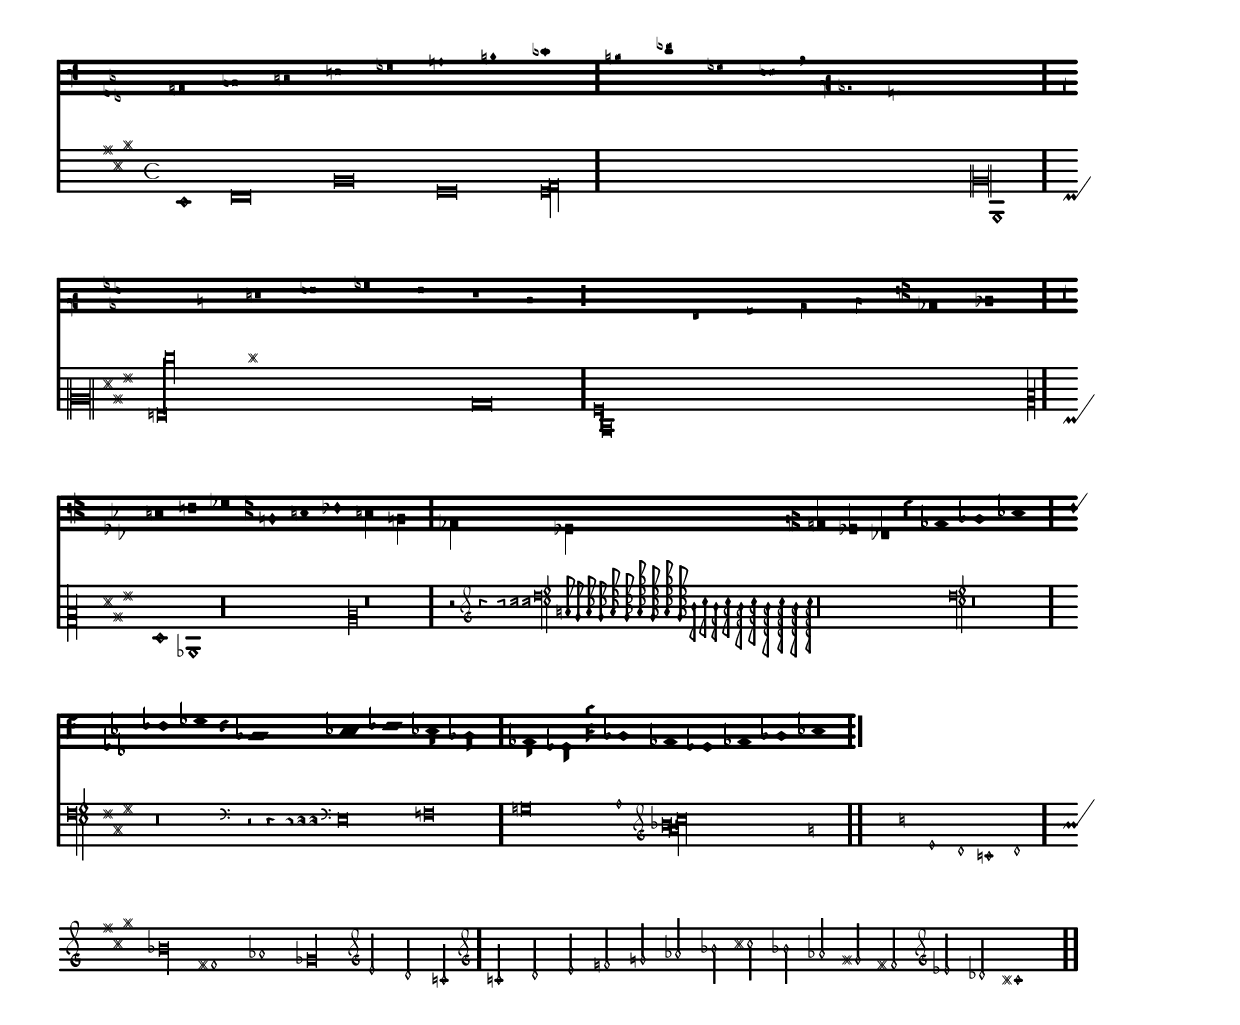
%% Do not edit this file; it is auto-generated from LSR http://lsr.dsi.unimi.it
%% This file is in the public domain.
\version "2.11.38"

\header {
  lsrtags = "ancient-notation"
 texidoc = "
Here are shown many (all?) of the symbols that are included in
LilyPond's support of ancient notation.


" }
% begin verbatim
upperStaff = \context GregorianStaff = "upperStaff" <<
  \context GregorianVoice <<
    \set Score.timing = ##f
%   \set Score.forceAccidental = ##t %%%%%%%% FIXME: what happened to this property?

    \override Staff.StaffSymbol  #'line-count = #4

     \transpose c c {
	\override Staff.KeySignature #'glyph-name-alist = #alteration-vaticana-glyph-name-alist
	\override Staff.Accidental #'glyph-name-alist = #alteration-vaticana-glyph-name-alist
	\override NoteHead  #'style = #'vaticana.punctum
	\key es \major
	\clef "vaticana-fa2"
	c!1 des! e! f! ges!

	\override NoteHead  #'style = #'vaticana.inclinatum
	a! b! ces'
	\override Staff.BarLine  #'bar-size = #3.0 \bar "|"
%	\break % 1 (8*1)

	\override NoteHead  #'style = #'vaticana.quilisma
	b! des'! ges! fes!
	\breathe
	\clef "vaticana-fa1"
	\override NoteHead  #'style = #'vaticana.plica
	es d
	\override NoteHead  #'style = #'vaticana.reverse-plica
	c d
	\override Staff.BarLine  #'bar-size = #3.0 \bar "|"
%	\break %2 (8*1)

	\override NoteHead  #'style = #'vaticana.punctum-cavum
	es f
	\override NoteHead  #'style = #'vaticana.lpes
	g as
	\override NoteHead  #'style = #'vaticana.upes
	bes as
	\override NoteHead  #'style = #'vaticana.vupes
	g f
	\override NoteHead  #'style = #'vaticana.linea-punctum
	\override Staff.BarLine  #'bar-size = #2.0 \bar "|"
%	\break % 3 (8*1)

	es d
	\override NoteHead  #'style = #'vaticana.epiphonus
	c d
	\override NoteHead  #'style = #'vaticana.cephalicus
	es f

	\override Staff.KeySignature #'glyph-name-alist = #alteration-medicaea-glyph-name-alist
	\override Staff.Accidental #'glyph-name-alist = #alteration-medicaea-glyph-name-alist
	\override Staff.Custos  #'style = #'medicaea
	\override NoteHead  #'style = #'medicaea.punctum
	\clef "medicaea-fa2"
	ces! des!
	\override Staff.BarLine  #'bar-size = #3.0 \bar "|"
%	\break % 4 (8*1)

	e! f! ges!
	\clef "medicaea-do2"
	\override NoteHead  #'style = #'medicaea.inclinatum
	a! b! ces'!
	\override NoteHead  #'style = #'medicaea.virga
	b! a!
	\override Staff.BarLine  #'bar-size = #3.0 \bar "|"
%	\break % 5 (8*1)

	ges! fes!
	\clef "medicaea-fa1"
	\override NoteHead  #'style = #'medicaea.rvirga
	e! des! ces!

	\override Staff.KeySignature #'glyph-name-alist = #alteration-hufnagel-glyph-name-alist
	\override Staff.Accidental #'glyph-name-alist = #alteration-hufnagel-glyph-name-alist
	\override Staff.Custos  #'style = #'hufnagel
	\override NoteHead  #'style = #'hufnagel.punctum
	\clef "hufnagel-fa2"
	ces! des! es!
	\override Staff.BarLine  #'bar-size = #3.0 \bar "|"
%	\break % 6 (8*1)

	fes! ges!
	\clef "hufnagel-do2"
	\override NoteHead  #'style = #'hufnagel.lpes
	as! bes! ces'!
	\override NoteHead  #'style = #'hufnagel.virga
	bes! as!
	\override Staff.BarLine  #'bar-size = #3.0 \bar "|"
%	\break % 7 (8*1)

	ges! fes!
	\clef "hufnagel-do-fa"
	\override NoteHead  #'style = #'hufnagel.punctum
	es! des! ces! des! es! fes!
	\bar "||"
%	\break % 8 (8*1)

	s32*1
%	\break % 12 (32*1)
    }
  >>
>>

lowerStaff = \context MensuralStaff = "lowerStaff" <<
  \context MensuralVoice <<
    
    % this is broken until further notice -- see refman
    % \override Staff.StaffSymbol  #'line-count = #5
    \applyOutput #'Staff #(outputproperty-compatibility (make-type-checker 'staff-symbol-interface) 'line-count 5)

     \transpose c c {
	\set autoBeaming = ##f
	\override NoteHead  #'style = #'neomensural
	\override Rest  #'style = #'neomensural
	\key a \major

% FIXME: lily crashes on some (invalid?) ligatures with:
%   ERROR: In procedure gh_scm2int:
%   ERROR: Wrong type argument in position 1: ()

% FIXME: lily emits "Programming error: Infinity or NaN encountered"
% on many ligatures such as BB.

	cis'1 d'\breve gis'\breve e'\breve \[ e'\longa fis'\longa \]
	\set Staff.forceClef = ##t
	\clef "neomensural-c2"
	cis1
	\bar "|"
%	\break % 2 (16*1)

	\[ g\breve dis''\longa \]
	b\breve \[ a\longa d\longa \]
	\clef "petrucci-c2"
%	\break % 4 (16*1)

	fis1 ces1
	\clef "petrucci-c2"
	r\longa
	\set Staff.forceClef = ##t
	\clef "mensural-c2"
	r\breve
	\bar "|"
%	\break % 5 (8*1)

	r2
	\clef "mensural-g"
	r4 r8 r16 r16
	\override NoteHead  #'style = #'mensural
	\override Stem  #'flag-style = #'mensural
	\override Stem  #'thickness = #1.0
	\override Rest  #'style = #'mensural
	\clef "petrucci-f"
	c8 b, c16 b, c32 b, c64 b, c64 b,
	d8 e  d16 e  d32 e  d64 e  d64 e
	r\longa
	\set Staff.forceClef = ##t
	\clef "petrucci-f"
	r\breve
	\bar "|"
%	\break % 6 (8*1)

	r\breve 
	\clef "mensural-f"
	% FIXME: must set Stem flag-style to #'neomensural to avoid
	% segmentation fault on r8/r16/r32.  (Strange: what has
	% Stem flag-style to do with mensural rests?)
	\override Stem  #'flag-style = #'neomensural
	% FIXME: produces warnings about "flag `neomensurald4' (or 3) not found".
	r2 r4 r8 r16 r16
	\override Stem  #'flag-style = #'mensural
	\set Staff.forceClef = ##t
	\clef "mensural-f"
	e\breve f g a1
	\clef "mensural-g"
%	\break % 7 (8*1)

	\[ bes'!\longa a'!\longa c''!\longa \]
	e'1 d' c' d' \bar "|"
	\bar "|"
%	\break % 9 (16*1)

	bes'!\longa fis'!1 as'!1 ges'!\longa % lig
	\set Staff.forceClef = ##t
	\clef "mensural-g"
	e'2 d' c' \bar "|"
%	\break % 11 (16*1)

	\set Staff.forceClef = ##t
	\clef "petrucci-g"
	c'2 d' e' f'
	\clef "petrucci-g"
	g' as'! bes'! cis''!
	bes'! as'! gis'! fis'!
	\set Staff.forceClef = ##t
	\clef "mensural-g"
	es'! des'! cis'!1 \bar "||"
%	\break % 12 (8*1)
    }
  >>
>>

\paper {
	line-thickness = #(/ staff-space 5.0)
}

\score {
    \context Score <<
	\upperStaff
	\lowerStaff
    >>
    \layout {
% do we want to keep these settings? -gp
	line-width = 17.25\cm
	textheight = 26.0\cm
	indent = 0.0
	\context {
	    \Score
	    \accepts MensuralStaff
	    \accepts GregorianStaff
%	    timing = ##f %%%%%%%% FIXME: this has no effect
	}
	\context {
	    \Voice
	    \name MensuralVoice
	    \alias Voice
	    \remove Ligature_bracket_engraver
	    \consists Mensural_ligature_engraver
	    \override NoteHead #'style = #'mensural
%	    \override Stem #'flag-style = #'mensural %%%%%%%% FIXME: this core dumps
	    \override Stem #'thickness = #1.0
	    \override Rest #'style = #'mensural
	    autoBeaming = ##f
	}
	\context {
	    \Voice
	    \name GregorianVoice
	    \alias Voice
	    \remove Ligature_bracket_engraver
%	    \consists Gregorian_ligature_engraver %%%%%%%% TODO: not yet implemented
	    \override NoteHead #'style = #'vaticana.punctum
	    autoBeaming = ##f
	}
	\context {
	    \Staff
	    \name MensuralStaff
	    \alias Staff
	    \accepts MensuralVoice
	    \consists Custos_engraver
	    \override TimeSignature #'style = #'mensural
	    \override KeySignature #'glyph-name-alist = #alteration-mensural-glyph-name-alist
	    \override Accidental #'glyph-name-alist = #alteration-mensural-glyph-name-alist
	    \override Custos #'style = #'mensural
	    \override Custos #'neutral-position = #3
	    \override Custos #'neutral-direction = #-1
	    clefGlyph = #"clefs.petrucci-c2"
	    clefPosition = #-2
	    clefOctavation = #0 
	}
	\context {
	    \Staff
	    \name GregorianStaff
	    \alias Staff
	    \accepts GregorianVoice
	    \consists Custos_engraver
	    \remove Time_signature_engraver
	    \override StaffSymbol #'thickness = #2.0
	    \override StaffSymbol #'line-count = #4
	    \override KeySignature #'glyph-name-alist = #alteration-vaticana-glyph-name-alist
	    \override Accidental #'glyph-name-alist = #alteration-vaticana-glyph-name-alist
	    \override Custos #'style = #'vaticana
	    \override Custos #'neutral-position = #4
	    \override Custos #'neutral-direction = #-1
	    clefGlyph = #"clefs.vaticana-do"
	    clefPosition = #1
	    clefOctavation = #0 
	}
	\context {
	    \RemoveEmptyStaffContext
	    \accepts MensuralVoice
	    \accepts GregorianVoice
        }
    }
}


